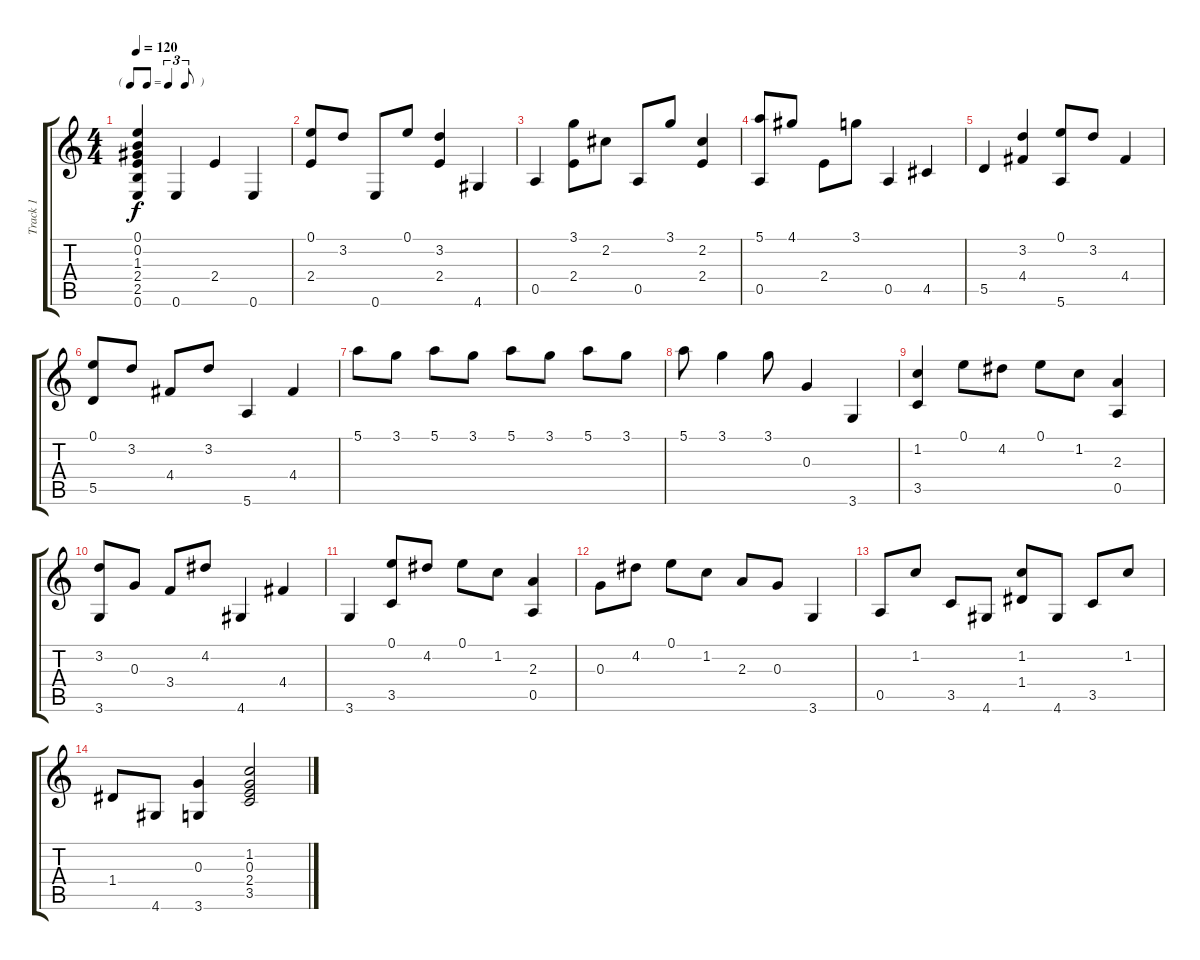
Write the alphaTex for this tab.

\track ("Track 1" "Track 1") {instrument acousticguitarsteel}
\staff {score tabs}
\tuning (E4 B3 G3 D3 A2 E2) {hide}
\ts (4 4)
\tf triplet8th
\tempo 120
\clef g2
\ks c
(0.1 0.2 1.3 2.4 2.5 0.6).4{dy f} 0.6.4 2.4.4 0.6.4 |
(0.1 2.4).8 3.2.8 0.6.8 0.1.8 (3.2 2.4).4 4.6.4 |
0.5.4 (3.1 2.4).8 2.2.8 0.5.8 3.1.8 (2.2 2.4).4 |
(5.1 0.5).8 4.1.8 2.4.8 3.1.8 0.5.4 4.5.4 |
5.5.4 (3.2 4.4).4 (0.1 5.6).8 3.2.8 4.4.4 |
(0.1 5.5).8 3.2.8 4.4.8 3.2.8 5.6.4 4.4.4 |
5.1.8 3.1.8 5.1.8 3.1.8 5.1.8 3.1.8 5.1.8 3.1.8 |
5.1.8 3.1.4 3.1.8 0.3.4 3.6.4 |
(1.2 3.5).4 0.1.8 4.2.8 0.1.8 1.2.8 (2.3 0.5).4 |
(3.2 3.6).8 0.3.8 3.4.8 4.2.8 4.6.4 4.4.4 |
3.6.4 (0.1 3.5).8 4.2.8 0.1.8 1.2.8 (2.3 0.5).4 |
0.3.8 4.2.8 0.1.8 1.2.8 2.3.8 0.3.8 3.6.4 |
0.5.8 1.2.8 3.5.8 4.6.8 (1.2 1.4).8 4.6.8 3.5.8 1.2.8 |
1.4.8 4.6.8 (0.3 3.6).4 (1.2 0.3 2.4 3.5).2
